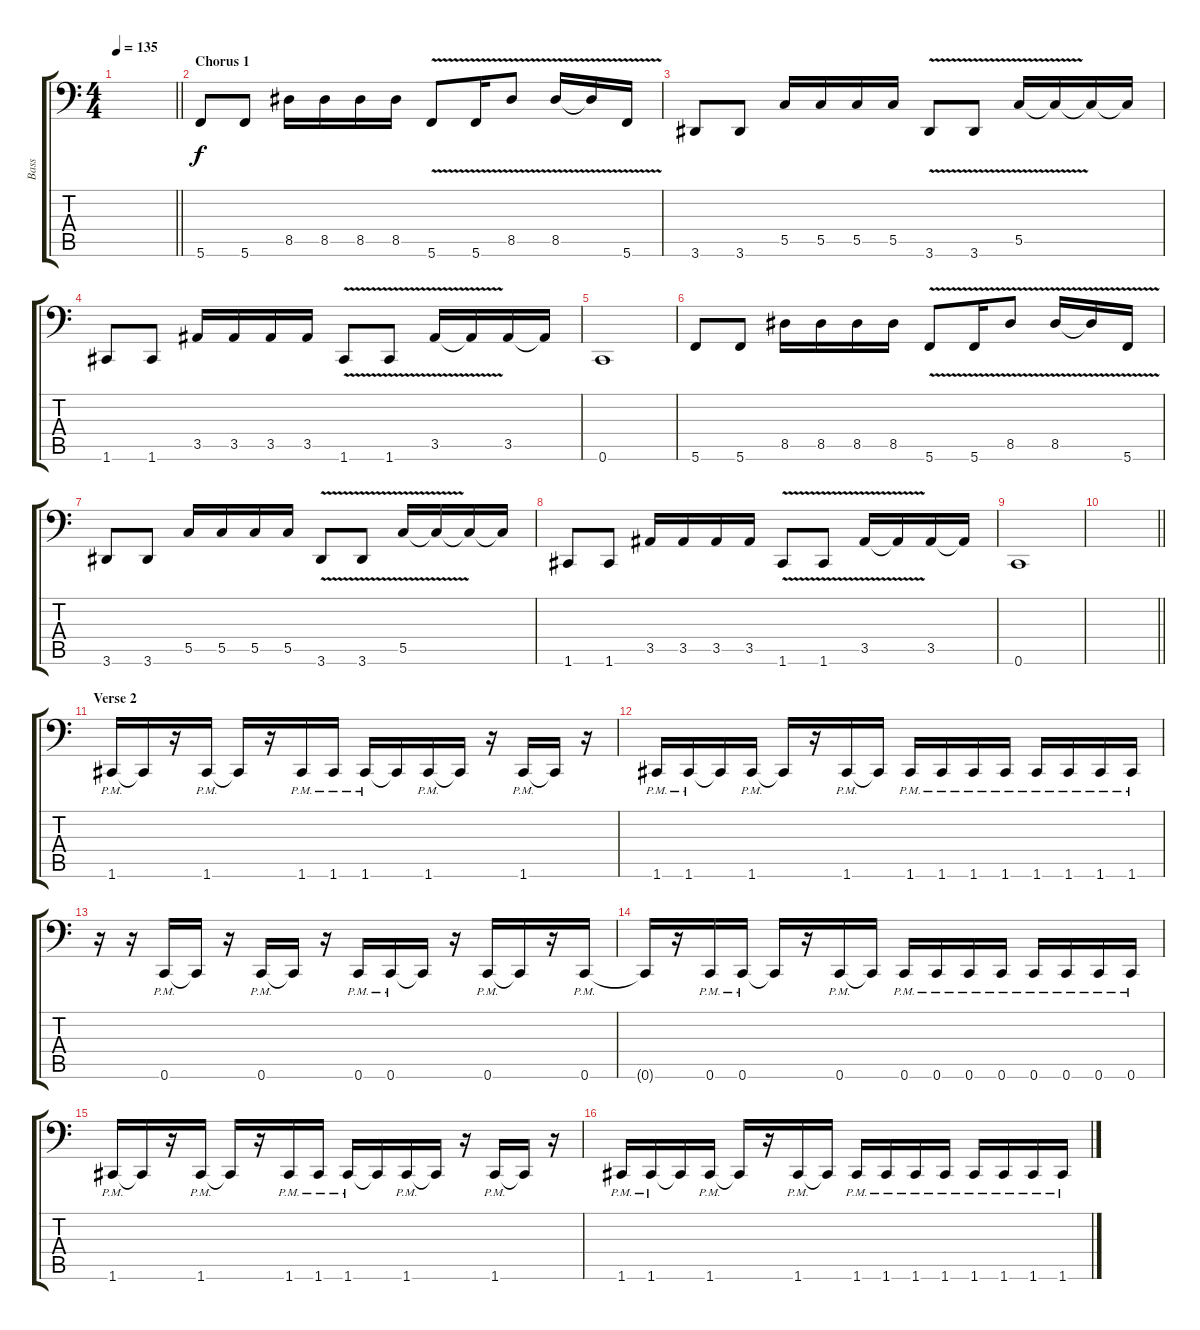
\track ("Bass" "Bass") {instrument electricbasspick}
\staff {score tabs}
\tuning (D3 A2 F2 C2 G1 C1) {hide}
\ts (4 4)
\tempo 135
\clef f4
\barLineRight lightlight
\ks c
|
\section ("" "Chorus 1")
5.6.8 5.6.8 8.5.16 8.5.16 8.5.16 8.5.16 5.6{v}.8 5.6{v}.16 8.5{v}.8 8.5{v}.16 8.5{t}.16 5.6{v}.16 |
3.6.8 3.6.8 5.5.16 5.5.16 5.5.16 5.5.16 3.6{v}.8 3.6{v}.8 5.5{v}.16 5.5{t}.16 5.5{t}.16 5.5{t}.16 |
1.6.8 1.6.8 3.5.16 3.5.16 3.5.16 3.5.16 1.6{v}.8 1.6{v}.8 3.5{v}.16 3.5{t}.16 3.5.16 3.5{t}.16 |
0.6.1 |
5.6.8 5.6.8 8.5.16 8.5.16 8.5.16 8.5.16 5.6{v}.8 5.6{v}.16 8.5{v}.8 8.5{v}.16 8.5{t}.16 5.6{v}.16 |
3.6.8 3.6.8 5.5.16 5.5.16 5.5.16 5.5.16 3.6{v}.8 3.6{v}.8 5.5{v}.16 5.5{t}.16 5.5{t}.16 5.5{t}.16 |
1.6.8 1.6.8 3.5.16 3.5.16 3.5.16 3.5.16 1.6{v}.8 1.6{v}.8 3.5{v}.16 3.5{t}.16 3.5.16 3.5{t}.16 |
0.6.1 |
\barLineRight lightlight
|
\section ("" "Verse 2")
1.6{pm}.16 1.6{t}.16 r.16 1.6{pm}.16 1.6{t}.16 r.16 1.6{pm}.16 1.6{pm}.16 1.6{pm}.16 1.6{t}.16 1.6{pm}.16 1.6{t}.16 r.16 1.6{pm}.16 1.6{t}.16 r.16 |
1.6{pm}.16 1.6{pm}.16 1.6{t}.16 1.6{pm}.16 1.6{t}.16 r.16 1.6{pm}.16 1.6{t}.16 1.6{pm}.16 1.6{pm}.16 1.6{pm}.16 1.6{pm}.16 1.6{pm}.16 1.6{pm}.16 1.6{pm}.16 1.6{pm}.16 |
r.16 r.16 0.6{pm}.16 0.6{t}.16 r.16 0.6{pm}.16 0.6{t}.16 r.16 0.6{pm}.16 0.6{pm}.16 0.6{t}.16 r.16 0.6{pm}.16 0.6{t}.16 r.16 0.6{pm}.16 |
0.6{t}.16 r.16 0.6{pm}.16 0.6{pm}.16 0.6{t}.16 r.16 0.6{pm}.16 0.6{t}.16 0.6{pm}.16 0.6{pm}.16 0.6{pm}.16 0.6{pm}.16 0.6{pm}.16 0.6{pm}.16 0.6{pm}.16 0.6{pm}.16 |
1.6{pm}.16 1.6{t}.16 r.16 1.6{pm}.16 1.6{t}.16 r.16 1.6{pm}.16 1.6{pm}.16 1.6{pm}.16 1.6{t}.16 1.6{pm}.16 1.6{t}.16 r.16 1.6{pm}.16 1.6{t}.16 r.16 |
1.6{pm}.16 1.6{pm}.16 1.6{t}.16 1.6{pm}.16 1.6{t}.16 r.16 1.6{pm}.16 1.6{t}.16 1.6{pm}.16 1.6{pm}.16 1.6{pm}.16 1.6{pm}.16 1.6{pm}.16 1.6{pm}.16 1.6{pm}.16 1.6{pm}.16
